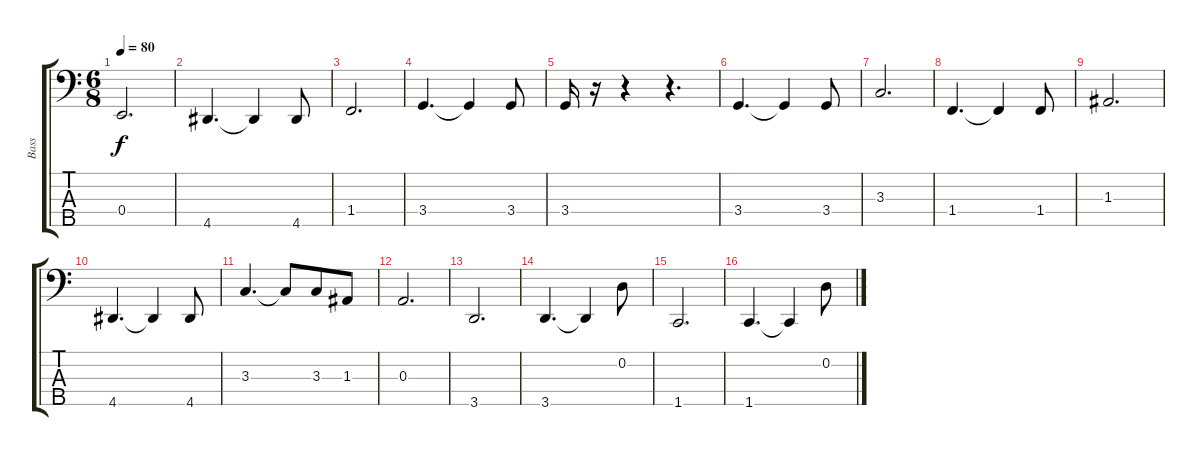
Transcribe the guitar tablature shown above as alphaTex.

\track ("Bass" "Bass") {instrument electricbassfinger}
\staff {score tabs}
\tuning (G2 D2 A1 E1 B0) {hide}
\ts (6 8)
\tempo 80
\clef f4
\ks c
0.4.2{d dy f} |
4.5.4{d} 4.5{t}.4 4.5.8 |
1.4.2{d} |
3.4.4{d} 3.4{t}.4 3.4.8 |
3.4.16 r.16 r.4 r.4{d} |
3.4.4{d} 3.4{t}.4 3.4.8 |
3.3.2{d} |
1.4.4{d} 1.4{t}.4 1.4.8 |
1.3.2{d} |
4.5.4{d} 4.5{t}.4 4.5.8 |
3.3.4{d} 3.3{t}.8 3.3.8 1.3.8 |
0.3.2{d} |
3.5.2{d} |
3.5.4{d} 3.5{t}.4 0.2.8 |
1.5.2{d} |
1.5.4{d} 1.5{t}.4 0.2.8
